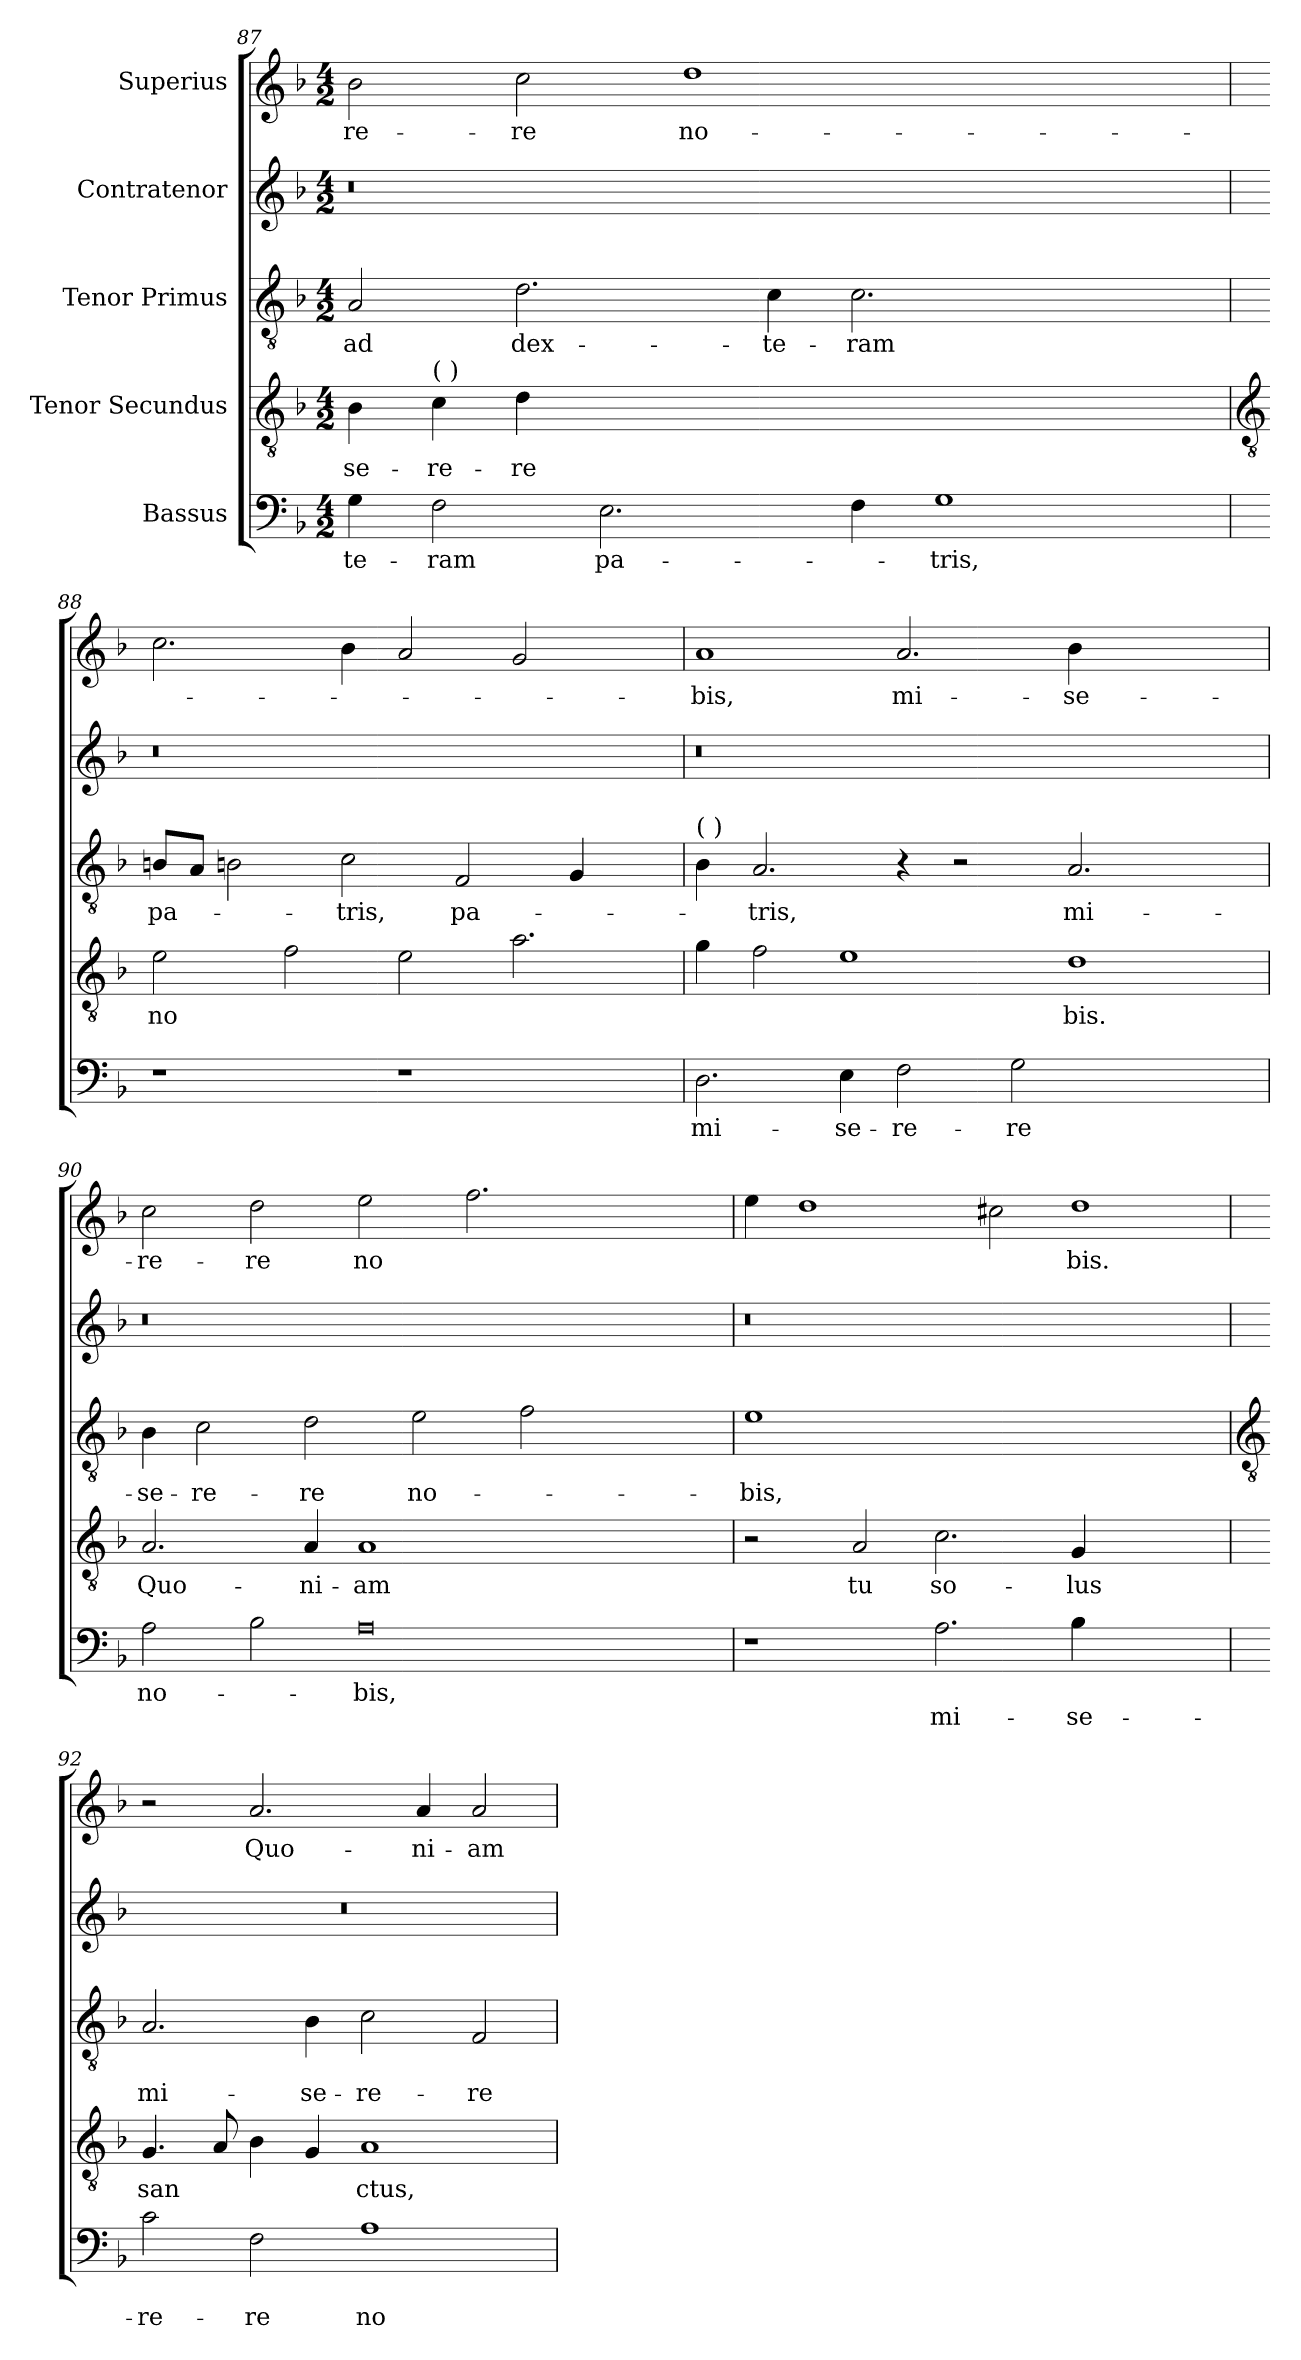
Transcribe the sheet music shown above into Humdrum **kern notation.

**kern	**text	**text	**kern	**text	**kern	**text	**text	**kern	**kern	**text
*part5	*part5	*part5	*part4	*part4	*part3	*part3	*part3	*part2	*part1	*part1
*staff5	*staff5	*staff5	*staff4	*staff4	*staff3	*staff3	*staff3	*staff2	*staff1	*staff1
*I"Bassus	*	*	*I"Tenor Secundus	*	*I"Tenor Primus	*	*	*I"Contratenor	*I"Superius	*
*clefF4	*	*	*clefGv2	*	*clefGv2	*	*	*clefG2	*clefG2	*
*k[b-]	*	*	*k[b-]	*	*k[b-]	*	*	*k[b-]	*k[b-]	*
*F:	*	*	*F:	*	*F:	*	*	*F:	*F:	*
*M4/2	*	*	*M4/2	*	*M4/2	*	*	*M4/2	*M4/2	*
=87A	=87A	=87A	=87A	=87A	=87A	=87A	=87A	=87A	=87A	=87A
!	!LO:LY:b	!	!	!LO:LY:b	!	!LO:LY:b	!	!	!	!LO:LY:b
4G	-te-	.	4B-	-se-	2A	ad	.	0r	2b-	-re-
!	!	!	!LO:TX:a:t=(  )	!	!	!	!	!	!	!
!	!LO:LY:b	!	!	!LO:LY:b	!	!	!	!	!	!
2F	-ram	.	4c	-re-	.	.	.	.	.	.
!	!	!	!	!LO:LY:b	!	!LO:LY:b	!	!	!	!LO:LY:b
.	.	.	4d	-re	2.d	dex-	.	.	2cc	-re
!	!LO:LY:b	!	!	!	!	!	!	!	!	!
2.E	pa-	.	0ryy	.	.	.	.	.	.	.
!	!	!	!	!	!	!	!	!	!	!LO:LY:b
.	.	.	.	.	.	.	.	.	1dd	no-
!	!	!	!	!	!	!LO:LY:b	!	!	!	!
.	.	.	.	.	4c	-te-	.	.	.	.
!	!	!	!	!	!	!LO:LY:b	!	!	!	!
4F	.	.	.	.	2.c	-ram	.	.	.	.
!	!LO:LY:b	!	!	!	!	!	!	!	!	!
1G	-tris,	.	.	.	.	.	.	.	.	.
.	.	.	.	.	.	.	.	2.ryy	2.ryy	.
.	.	.	.	.	2ryy	.	.	.	.	.
!!LO:LB:g=z
=88A	=88A	=88A	=88A	=88A	=88A	=88A	=88A	=88A	=88A	=88A
*	*	*	*clefGv2	*	*	*	*	*	*	*
!	!	!	!	!LO:LY:b	!	!LO:LY:b	!	!	!	!
1r	.	.	2e	no	8BnL	pa-	.	0r	2.cc	.
.	.	.	.	.	8AJ	.	.	.	.	.
.	.	.	.	.	2Bn	.	.	.	.	.
.	.	.	2f	.	.	.	.	.	.	.
!	!	!	!	!	!	!LO:LY:b	!	!	!	!
.	.	.	.	.	2c	-tris,	.	.	4b-	.
1r	.	.	2e	.	.	.	.	.	2a	.
!	!	!	!	!	!	!LO:LY:b	!	!	!	!
.	.	.	.	.	2F	pa-	.	.	.	.
.	.	.	2.a	.	.	.	.	.	2g	.
.	.	.	.	.	4G	.	.	.	.	.
4ryy	.	.	.	.	4ryy	.	.	4ryy	4ryy	.
=89A	=89A	=89A	=89A	=89A	=89A	=89A	=89A	=89A	=89A	=89A
!	!	!	!	!	!LO:TX:a:t=(  )	!	!	!	!	!
!	!LO:LY:b	!	!	!	!	!	!	!	!	!LO:LY:b
2.D	mi-	.	4g	.	4B-	.	.	0r	1a	-bis,
!	!	!	!	!	!	!LO:LY:b	!	!	!	!
.	.	.	2f	.	2.A	-tris,	.	.	.	.
!	!LO:LY:b	!	!	!	!	!	!	!	!	!
4E	-se-	.	1e	.	.	.	.	.	.	.
!	!LO:LY:b	!	!	!	!	!	!	!	!	!LO:LY:b
2F	-re-	.	.	.	4r	.	.	.	2.a	mi-
.	.	.	.	.	2r	.	.	.	.	.
!	!LO:LY:b	!	!	!	!	!	!	!	!	!
2G	-re	.	.	.	.	.	.	.	.	.
!	!	!	!	!LO:LY:b	!	!LO:LY:b	!	!	!	!LO:LY:b
.	.	.	1d	bis.	2.A	mi-	.	.	4b-	-se-
2.ryy	.	.	.	.	.	.	.	2.ryy	2.ryy	.
.	.	.	.	.	4ryy	.	.	.	.	.
!!LO:LB:g=z
=90	=90	=90	=90	=90	=90	=90	=90	=90	=90	=90
!	!LO:LY:b	!	!	!LO:LY:b	!	!LO:LY:b	!	!	!	!LO:LY:b
2A	no-	.	2.A	Quo-	4B-	-se-	.	0r	2cc	-re-
!	!	!	!	!	!	!LO:LY:b	!	!	!	!
.	.	.	.	.	2c	-re-	.	.	.	.
!	!	!	!	!	!	!	!	!	!	!LO:LY:b
2B-	.	.	.	.	.	.	.	.	2dd	-re
!	!	!	!	!LO:LY:b	!	!LO:LY:b	!	!	!	!
.	.	.	4A	-ni-	2d	-re	.	.	.	.
!	!LO:LY:b	!	!	!LO:LY:b	!	!	!	!	!	!LO:LY:b
0A	-bis,	.	1A	-am	.	.	.	.	2ee	no
!	!	!	!	!	!	!LO:LY:b	!	!	!	!
.	.	.	.	.	2e	no-	.	.	.	.
.	.	.	.	.	.	.	.	.	2.ff	.
.	.	.	.	.	2f	.	.	.	.	.
.	.	.	1ryy	.	.	.	.	1ryy	.	.
.	.	.	.	.	2.ryy	.	.	.	2.ryy	.
!!LO:LB:g=z
=91	=91	=91	=91	=91	=91	=91	=91	=91	=91	=91
!	!	!	!	!	!	!LO:LY:b	!	!	!	!
1r	.	.	2r	.	1e	-bis,	.	0r	4ee	.
.	.	.	.	.	.	.	.	.	1dd	.
!	!	!	!	!LO:LY:b	!	!	!	!	!	!
.	.	.	2A	tu	.	.	.	.	.	.
!	!	!LO:LY:b	!	!LO:LY:b	!	!	!	!	!	!
2.A	.	mi-	2.c	so-	1..ryy	.	.	.	.	.
.	.	.	.	.	.	.	.	.	2cc#X	.
!	!	!LO:LY:b	!	!LO:LY:b	!	!	!	!	!	!LO:LY:b
4B-	.	-se-	4G	-lus	.	.	.	.	1dd	bis.
2.ryy	.	.	2.ryy	.	.	.	.	2.ryy	.	.
!!LO:LB:g=z
=92	=92	=92	=92	=92	=92	=92	=92	=92	=92	=92
*	*	*	*	*	*clefGv2	*	*	*	*	*
!	!	!LO:LY:b	!	!LO:LY:b	!	!	!LO:LY:b	!	!	!
2c	.	-re-	4.G	san	2.A	.	mi-	0r	2r	.
.	.	.	8A	.	.	.	.	.	.	.
!	!	!LO:LY:b	!	!	!	!	!	!	!	!LO:LY:b
2F	.	-re	4B-	.	.	.	.	.	2.a	Quo-
!	!	!	!	!	!	!	!LO:LY:b	!	!	!
.	.	.	4G	.	4B-	.	-se-	.	.	.
!	!	!LO:LY:b	!	!LO:LY:b	!	!	!LO:LY:b	!	!	!
1A	.	no-	1A	ctus,	2c	.	-re-	.	.	.
!	!	!	!	!	!	!	!	!	!	!LO:LY:b
.	.	.	.	.	.	.	.	.	4a	-ni-
!	!	!	!	!	!	!	!LO:LY:b	!	!	!LO:LY:b
.	.	.	.	.	2F	.	-re	.	2a	-am
=	=	=	=	=	=	=	=	=	=	=
*-	*-	*-	*-	*-	*-	*-	*-	*-	*-	*-
